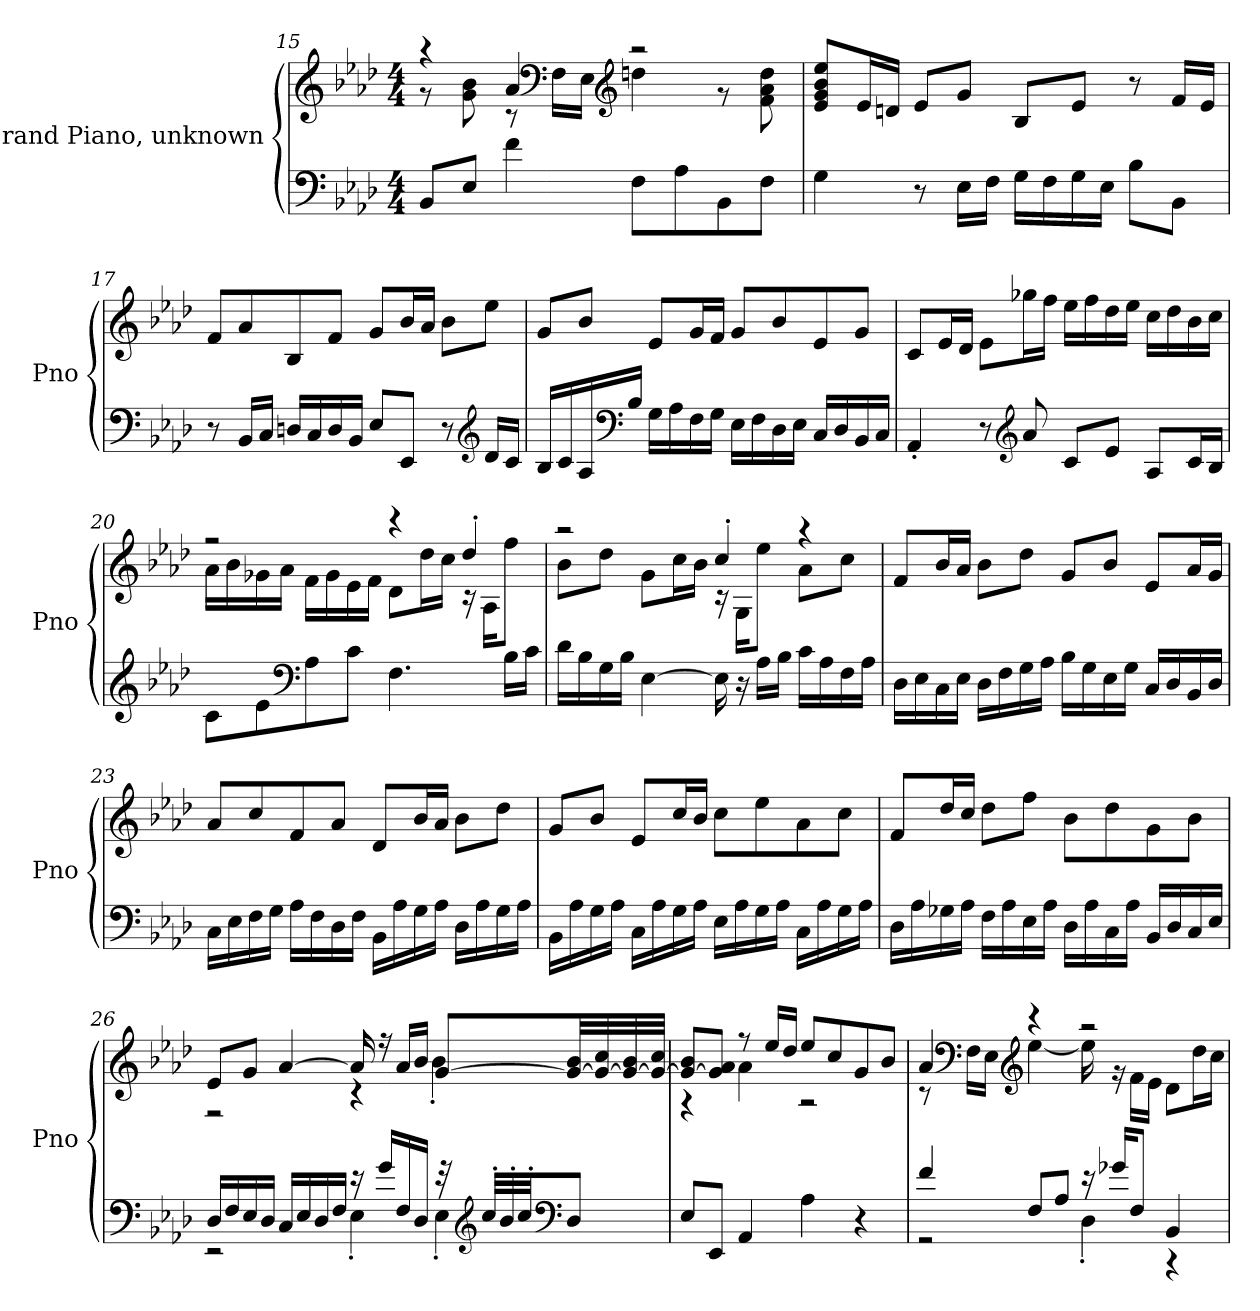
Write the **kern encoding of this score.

**kern	**kern
*part1	*part1
*staff2	*staff1
*I"Grand Piano, unknown	*
*I'Pno	*
*clefF4	*clefG2
*k[b-e-a-d-]	*k[b-e-a-d-]
*M4/4	*M4/4
=15	=15
*	*^
8BB-/L	4r	8r
8E-/J	.	8g\ 8b-\
4f\	4a-/	8r
*	*clefF4	*
.	.	16F\LL
.	.	16E-\JJ
*	*clefG2	*
8F\L	2r	4ddn\
8A-\	.	.
8BB-\	.	8r
8F\J	.	8f\ 8a-\ 8dd\
*	*v	*v
!!LO:PB:g=z
=16	=16
4G\	8e-/ 8g/ 8b-/ 8ee-/L
.	16e-/L
.	16dn/JJ
8r	8e-/L
16E-\LL	8g/J
16F\JJ	.
16G\LL	8B-/L
16F\	.
16G\	8e-/J
16E-\JJ	.
8B-\L	8r
8BB-\J	16f/LL
.	16e-/JJ
=17	=17
8r	8f/L
16BB-/LL	8a-/
16C/JJ	.
16Dn/LL	8B-/
16C/	.
16D/	8f/J
16BB-/JJ	.
8E-/L	8g/L
8EE-/J	16b-/L
.	16a-/JJ
8r	8b-\L
*clefG2	*
16d-/LL	8ee-\J
16c/JJ	.
!!LO:LB:g=z
=18	=18
16B-/LL	8g/L
16c/	.
16A-/	8b-/J
*clefF4	*
16B-/JJ	.
16G\LL	8e-/L
16A-\	.
16F\	16g/L
16G\JJ	16f/JJ
16E-\LL	8g/L
16F\	.
16D-\	8b-/
16E-\JJ	.
16C/LL	8e-/
16D-/	.
16BB-/	8g/J
16C/JJ	.
=19	=19
4AA-'/	8c/L
.	16e-/L
.	16d-/JJ
8r	8e-\L
*clefG2	*
8a-/	16gg-X\L
.	16ff\JJ
8c/L	16ee-\LL
.	16ff\
8e-/J	16dd-\
.	16ee-\JJ
8A-/L	16cc\LL
.	16dd-\
16c/L	16b-\
16B-/JJ	16cc\JJ
!!LO:LB:g=z
=20	=20
*	*^
8c\L	2r	16a-\LL
.	.	16b-\
8e-\	.	16g-X\
.	.	16a-\JJ
*clefF4	*	*
8A-\	.	16f\LL
.	.	16g-\
8c\J	.	16e-\
.	.	16f\JJ
4.F\	4r	8d-\L
.	.	16dd-\L
.	.	16cc\JJ
.	4dd-'/	16r
.	.	16A-\KL
16B-\LL	.	8ff\J
16c\JJ	.	.
=21	=21	=21
16d-\LL	2r	8b-\L
16B-\	.	.
16G\	.	8dd-\J
16B-\JJ	.	.
[4E-\	.	8g\L
.	.	16cc\L
.	.	16b-\JJ
16E-\]	4cc'/	16r
16r	.	16G\KL
16A-\LL	.	8ee-\J
16B-\JJ	.	.
16c\LL	4r	8a-\L
16A-\	.	.
16F\	.	8cc\J
16A-\JJ	.	.
*	*v	*v
!!LO:LB:g=z
=22	=22
16D-\LL	8f/L
16E-\	.
16C\	16b-/L
16E-\JJ	16a-/JJ
16D-\LL	8b-\L
16F\	.
16G\	8dd-\J
16A-\JJ	.
16B-\LL	8g/L
16G\	.
16E-\	8b-/J
16G\JJ	.
16C/LL	8e-/L
16D-/	.
16BB-/	16a-/L
16D-/JJ	16g/JJ
=23	=23
16C\LL	8a-/L
16E-\	.
16F\	8cc/
16G\JJ	.
16A-\LL	8f/
16F\	.
16D-\	8a-/J
16F\JJ	.
16BB-\LL	8d-/L
16A-\	.
16G\	16b-/L
16A-\JJ	16a-/JJ
16D-\LL	8b-\L
16A-\	.
16G\	8dd-\J
16A-\JJ	.
!!LO:LB:g=z
=24	=24
16BB-\LL	8g/L
16A-\	.
16G\	8b-/J
16A-\JJ	.
16C\LL	8e-/L
16A-\	.
16G\	16cc/L
16A-\JJ	16b-/JJ
16E-\LL	8cc\L
16A-\	.
16G\	8ee-\
16A-\JJ	.
16C\LL	8a-\
16A-\	.
16G\	8cc\J
16A-\JJ	.
=25	=25
16D-\LL	8f/L
16A-\	.
16G-X\	16dd-/L
16A-\JJ	16cc/JJ
16F\LL	8dd-\L
16A-\	.
16E-\	8ff\J
16A-\JJ	.
16D-\LL	8b-\L
16A-\	.
16C\	8dd-\
16A-\JJ	.
16BB-/LL	8g\
16D-/	.
16C/	8b-\J
16E-/JJ	.
!!LO:LB:g=z
=26	=26
*^	*^
16D-/LL	2r	8e-/L	2r
16F/	.	.	.
16E-/	.	8g/J	.
16D-/JJ	.	.	.
16C/LL	.	[4a-/	.
16E-/	.	.	.
16D-/	.	.	.
16F/JJ	.	.	.
16r	4E-'\	16a-/]	4r
16g/LL	.	16r	.
16F/	.	16a-/LL	.
16D-/JJ	.	16b-/JJ	.
32r	4E-'\	[8g/L	4b-'\
*clefG2	*	*	*
32cc'/LLL	.	.	.
32b-'/	.	.	.
32cc'/JJ	.	.	.
*clefF4	*	*	*
8D-/J	.	32g/_ 32b-/LL	.
.	.	32g/_ 32cc/	.
.	.	32g/_ 32b-/	.
.	.	32g/_ 32cc/JJJ	.
*v	*v	*	*
=27	=27	=27
8E-/L	8g/_ 8b-/L	4r
8EE-/J	8g/] 8a-/J	.
4AA-/	8r	4a-\
.	16ee-/LL	.
.	16dd-/JJ	.
4A-\	8ee-/L	2r
.	8cc/	.
4r	8g/	.
.	8b-/J	.
!!LO:PB:g=z	!!
=28	=28	=28
*^	*	*
4f/	2r	4a-/	8r
*	*	*clefF4	*
.	.	.	16F\LL
.	.	.	16E-\JJ
*	*	*clefG2	*
8F/L	.	4r	[4ee-\
8A-/J	.	.	.
16r	4D-'\	2r	16ee-\]
16g-X/KL	.	.	16r
8F/J	.	.	16f\LL
.	.	.	16e-\JJ
4BB-/	4r	.	8d-\L
.	.	.	16dd-\L
.	.	.	16cc\JJ
*v	*v	*	*
*	*v	*v
=	=
*-	*-
